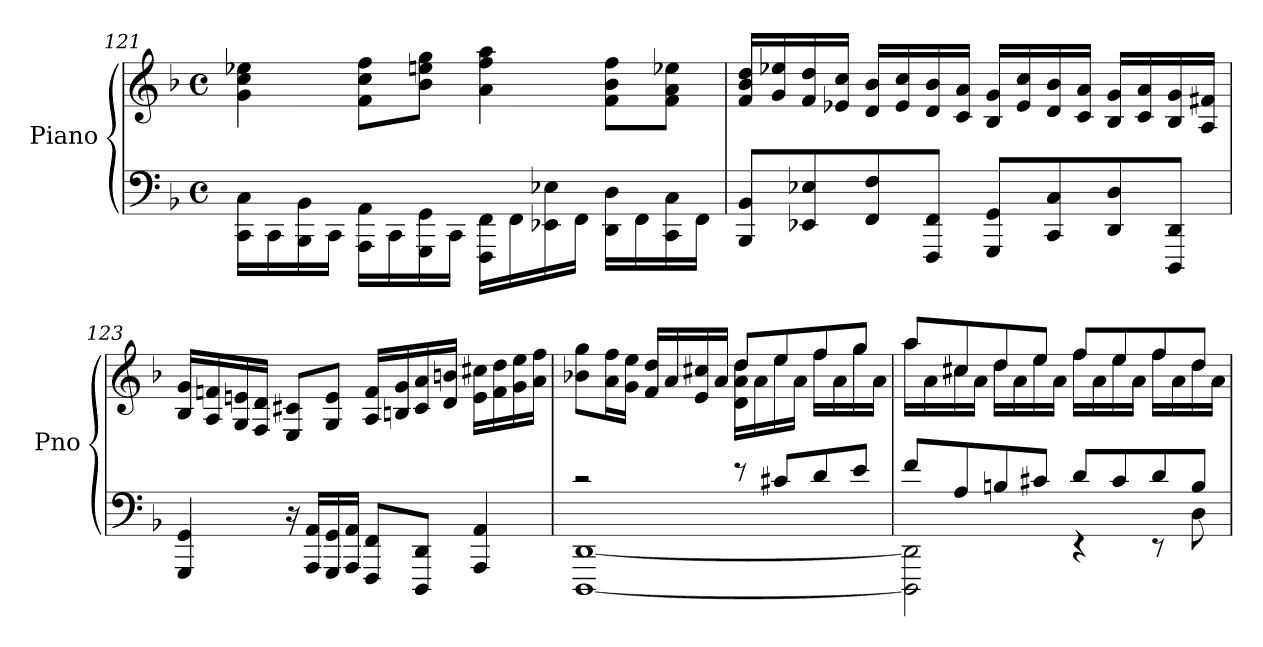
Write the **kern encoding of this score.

**kern	**kern
*part1	*part1
*staff2	*staff1
*I"Piano	*
*I'Pno	*
*clefF4	*clefG2
*k[b-]	*k[b-]
*M4/4	*M4/4
*met(c)	*met(c)
=121	=121
*^	*
1ryy	16CC\ 16C\LL	4g\ 4cc\ 4ee-X\
.	16CC\	.
.	16BBB-\ 16BB-\	.
.	16CC\JJ	.
.	16AAA\ 16AA\LL	8f\ 8cc\ 8ff\L
.	16CC\	.
.	16GGG\ 16GG\	8b-\ 8een\ 8gg\J
.	16CC\JJ	.
.	16FFF\ 16FF\LL	4a\ 4ff\ 4aa\
.	16FF\	.
.	16EE-X\ 16E-X\	.
.	16FF\JJ	.
.	16DD\ 16D\LL	8f\ 8b-\ 8ff\L
.	16FF\	.
.	16CC\ 16C\	8f\ 8a\ 8ee-X\J
.	16FF\JJ	.
*v	*v	*
=122	=122
8BBB-/ 8BB-/L	16f/ 16b-/ 16dd/LL
.	16g/ 16ee-X/
8EE-X/ 8E-X/	16f/ 16dd/
.	16e-X/ 16cc/JJ
8FF/ 8F/	16d/ 16b-/LL
.	16e-/ 16cc/
8FFF/ 8FF/J	16d/ 16b-/
.	16c/ 16a/JJ
8GGG/ 8GG/L	16B-/ 16g/LL
.	16e-/ 16cc/
8CC/ 8C/	16d/ 16b-/
.	16c/ 16a/JJ
8DD/ 8D/	16B-/ 16g/LL
.	16c/ 16a/
8DDD/ 8DD/J	16B-/ 16g/
.	16A/ 16f#X/JJ
!!LO:LB:g=z
=123	=123
4GGG/ 4GG/	16B-/ 16g/LL
.	16A/ 16fn/
.	16G/ 16en/
.	16F/ 16d/JJ
16r	8E/ 8c#X/L
16AAA/ 16AA/LL	.
16GGG/ 16GG/	8G/ 8e/J
16AAA/ 16AA/JJ	.
8FFF/ 8FF/L	16A/ 16f/LL
.	16Bn/ 16g/
8DDD/ 8DD/J	16c#/ 16a/
.	16d/ 16bn/JJ
4AAA/ 4AA/	16e\ 16cc#X\LL
.	16f\ 16dd\
.	16g\ 16ee\
.	16a\ 16ff\JJ
=124	=124
*^	*^
2r	[1DDD [1DD	8b-X\ 8gg\L	2ryy
.	.	16a\ 16ff\L	.
.	.	16g\ 16ee\JJ	.
.	.	16f/ 16dd/LL	.
.	.	16a/	.
.	.	16e/ 16cc#X/	.
.	.	16a/JJ	.
8r	.	8dd/L	16d\ 16a\ 16dd\LL
.	.	.	16a\
8c#X/L	.	8ee/	16ee\
.	.	.	16a\JJ
8d/	.	8ff/	16ff\LL
.	.	.	16a\
8e/J	.	8gg/J	16gg\
.	.	.	16a\JJ
=125	=125	=125	=125
8f/L	2DDD\] 2DD\]	8aa/L	16aa\LL
.	.	.	16a\
8A/	.	8cc#X/	16cc#\
.	.	.	16a\JJ
8Bn/	.	8dd/	16dd\LL
.	.	.	16a\
8c#X/J	.	8ee/J	16ee\
.	.	.	16a\JJ
8d/L	4r	8ff/L	16ff\LL
.	.	.	16a\
8c#/	.	8ee/	16ee\
.	.	.	16a\JJ
8d/	8r	8ff/	16ff\LL
.	.	.	16a\
8B/J	8D\	8dd/J	16dd\
.	.	.	16a\JJ
*v	*v	*	*
*	*v	*v
=	=
*-	*-
